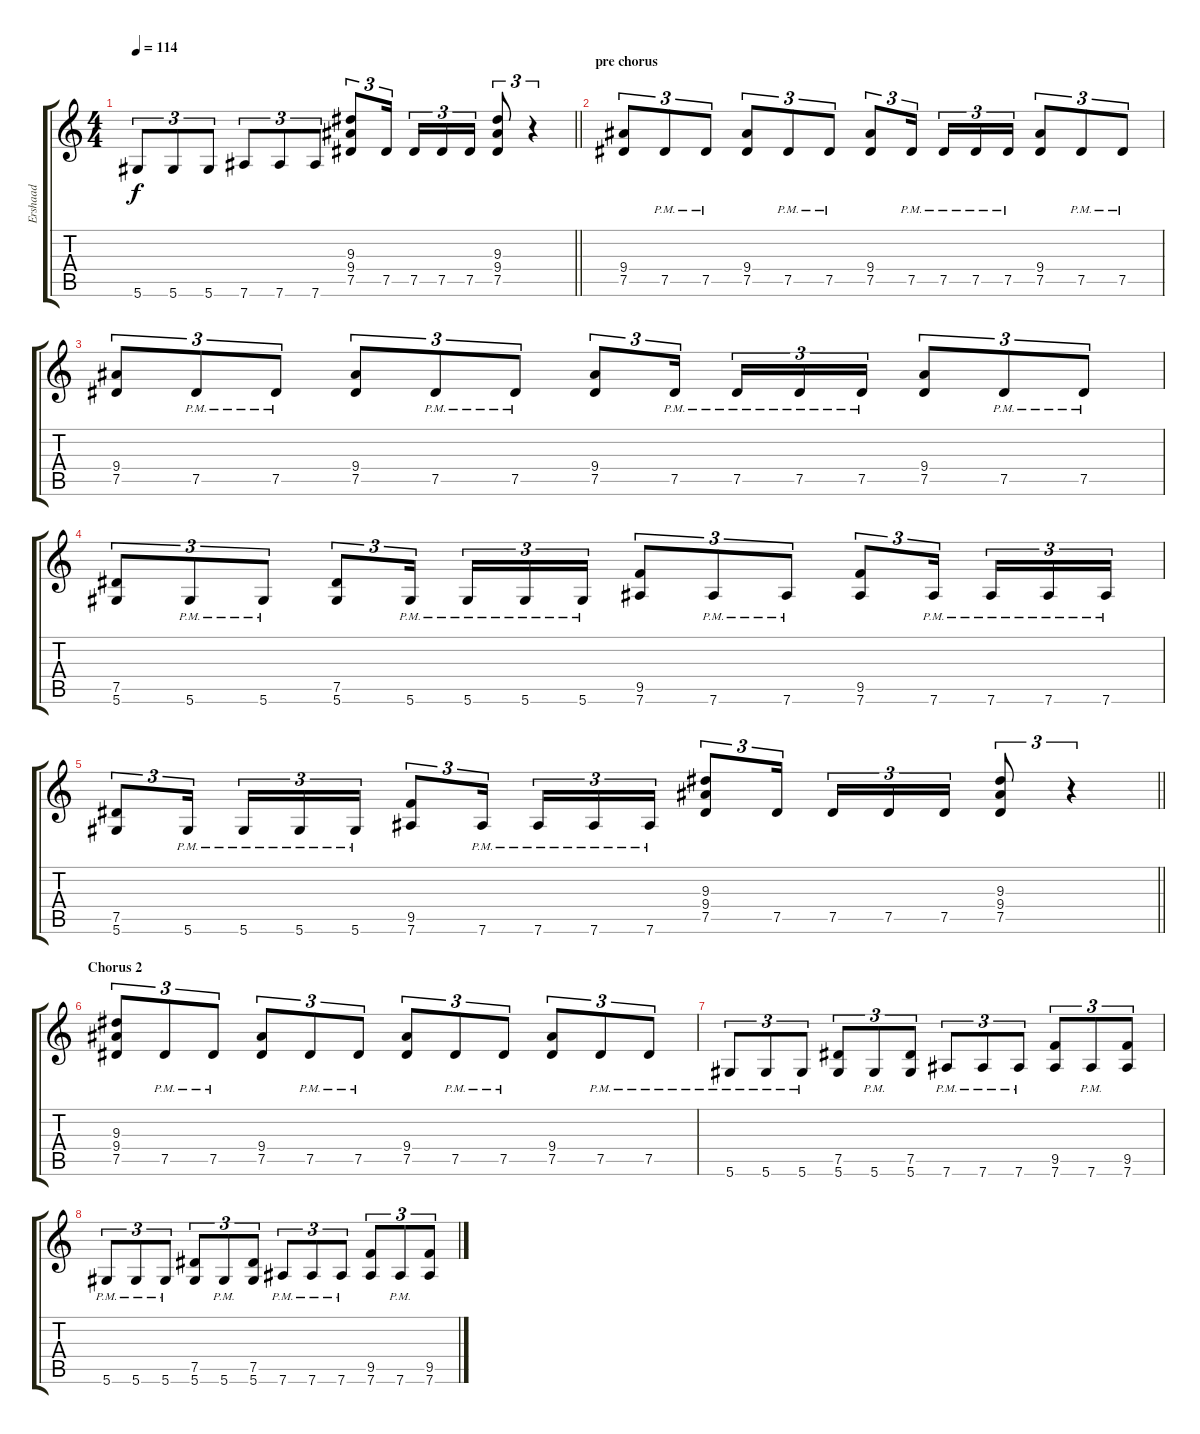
\track ("Ershaad" "Ershaad") {instrument distortionguitar}
\staff {score tabs}
\tuning (Eb4 Bb3 Gb3 Db3 Ab2 Eb2) {hide}
\ts (4 4)
\tempo 114
\clef g2
\barLineRight lightlight
\ks c
5.6.8{tu (3 2) dy f} 5.6.8{tu (3 2)} 5.6.8{tu (3 2)} 7.6.8{tu (3 2)} 7.6.8{tu (3 2)} 7.6.8{tu (3 2)} (9.3 9.4 7.5).8{tu (3 2)} 7.5.16{tu (3 2) beam splitsecondary} 7.5.16{tu (3 2)} 7.5.16{tu (3 2)} 7.5.16{tu (3 2)} (9.3 9.4 7.5).8{tu (3 2)} r.4{tu (3 2)} |
\section ("" "pre chorus")
(9.4 7.5).8{tu (3 2)} 7.5{pm}.8{tu (3 2)} 7.5{pm}.8{tu (3 2)} (9.4 7.5).8{tu (3 2)} 7.5{pm}.8{tu (3 2)} 7.5{pm}.8{tu (3 2)} (9.4 7.5).8{tu (3 2)} 7.5{pm}.16{tu (3 2) beam splitsecondary} 7.5{pm}.16{tu (3 2)} 7.5{pm}.16{tu (3 2)} 7.5{pm}.16{tu (3 2)} (9.4 7.5).8{tu (3 2)} 7.5{pm}.8{tu (3 2)} 7.5{pm}.8{tu (3 2)} |
(9.4 7.5).8{tu (3 2)} 7.5{pm}.8{tu (3 2)} 7.5{pm}.8{tu (3 2)} (9.4 7.5).8{tu (3 2)} 7.5{pm}.8{tu (3 2)} 7.5{pm}.8{tu (3 2)} (9.4 7.5).8{tu (3 2)} 7.5{pm}.16{tu (3 2) beam splitsecondary} 7.5{pm}.16{tu (3 2)} 7.5{pm}.16{tu (3 2)} 7.5{pm}.16{tu (3 2)} (9.4 7.5).8{tu (3 2)} 7.5{pm}.8{tu (3 2)} 7.5{pm}.8{tu (3 2)} |
(7.5 5.6).8{tu (3 2)} 5.6{pm}.8{tu (3 2)} 5.6{pm}.8{tu (3 2)} (7.5 5.6).8{tu (3 2)} 5.6{pm}.16{tu (3 2) beam splitsecondary} 5.6{pm}.16{tu (3 2)} 5.6{pm}.16{tu (3 2)} 5.6{pm}.16{tu (3 2)} (9.5 7.6).8{tu (3 2)} 7.6{pm}.8{tu (3 2)} 7.6{pm}.8{tu (3 2)} (9.5 7.6).8{tu (3 2)} 7.6{pm}.16{tu (3 2) beam splitsecondary} 7.6{pm}.16{tu (3 2)} 7.6{pm}.16{tu (3 2)} 7.6{pm}.16{tu (3 2)} |
\barLineRight lightlight
(7.5 5.6).8{tu (3 2)} 5.6{pm}.16{tu (3 2) beam splitsecondary} 5.6{pm}.16{tu (3 2)} 5.6{pm}.16{tu (3 2)} 5.6{pm}.16{tu (3 2)} (9.5 7.6).8{tu (3 2)} 7.6{pm}.16{tu (3 2) beam splitsecondary} 7.6{pm}.16{tu (3 2)} 7.6{pm}.16{tu (3 2)} 7.6{pm}.16{tu (3 2)} (9.3 9.4 7.5).8{tu (3 2)} 7.5.16{tu (3 2) beam splitsecondary} 7.5.16{tu (3 2)} 7.5.16{tu (3 2)} 7.5.16{tu (3 2)} (9.3 9.4 7.5).8{tu (3 2)} r.4{tu (3 2)} |
\section ("" "Chorus 2")
(9.3 9.4 7.5).8{tu (3 2)} 7.5{pm}.8{tu (3 2)} 7.5{pm}.8{tu (3 2)} (9.4 7.5).8{tu (3 2)} 7.5{pm}.8{tu (3 2)} 7.5{pm}.8{tu (3 2)} (9.4 7.5).8{tu (3 2)} 7.5{pm}.8{tu (3 2)} 7.5{pm}.8{tu (3 2)} (9.4 7.5).8{tu (3 2)} 7.5{pm}.8{tu (3 2)} 7.5{pm}.8{tu (3 2)} |
5.6{pm}.8{tu (3 2)} 5.6{pm}.8{tu (3 2)} 5.6{pm}.8{tu (3 2)} (7.5 5.6).8{tu (3 2)} 5.6{pm}.8{tu (3 2)} (7.5 5.6).8{tu (3 2)} 7.6{pm}.8{tu (3 2)} 7.6{pm}.8{tu (3 2)} 7.6{pm}.8{tu (3 2)} (9.5 7.6).8{tu (3 2)} 7.6{pm}.8{tu (3 2)} (9.5 7.6).8{tu (3 2)} |
5.6{pm}.8{tu (3 2)} 5.6{pm}.8{tu (3 2)} 5.6{pm}.8{tu (3 2)} (7.5 5.6).8{tu (3 2)} 5.6{pm}.8{tu (3 2)} (7.5 5.6).8{tu (3 2)} 7.6{pm}.8{tu (3 2)} 7.6{pm}.8{tu (3 2)} 7.6{pm}.8{tu (3 2)} (9.5 7.6).8{tu (3 2)} 7.6{pm}.8{tu (3 2)} (9.5 7.6).8{tu (3 2)}
